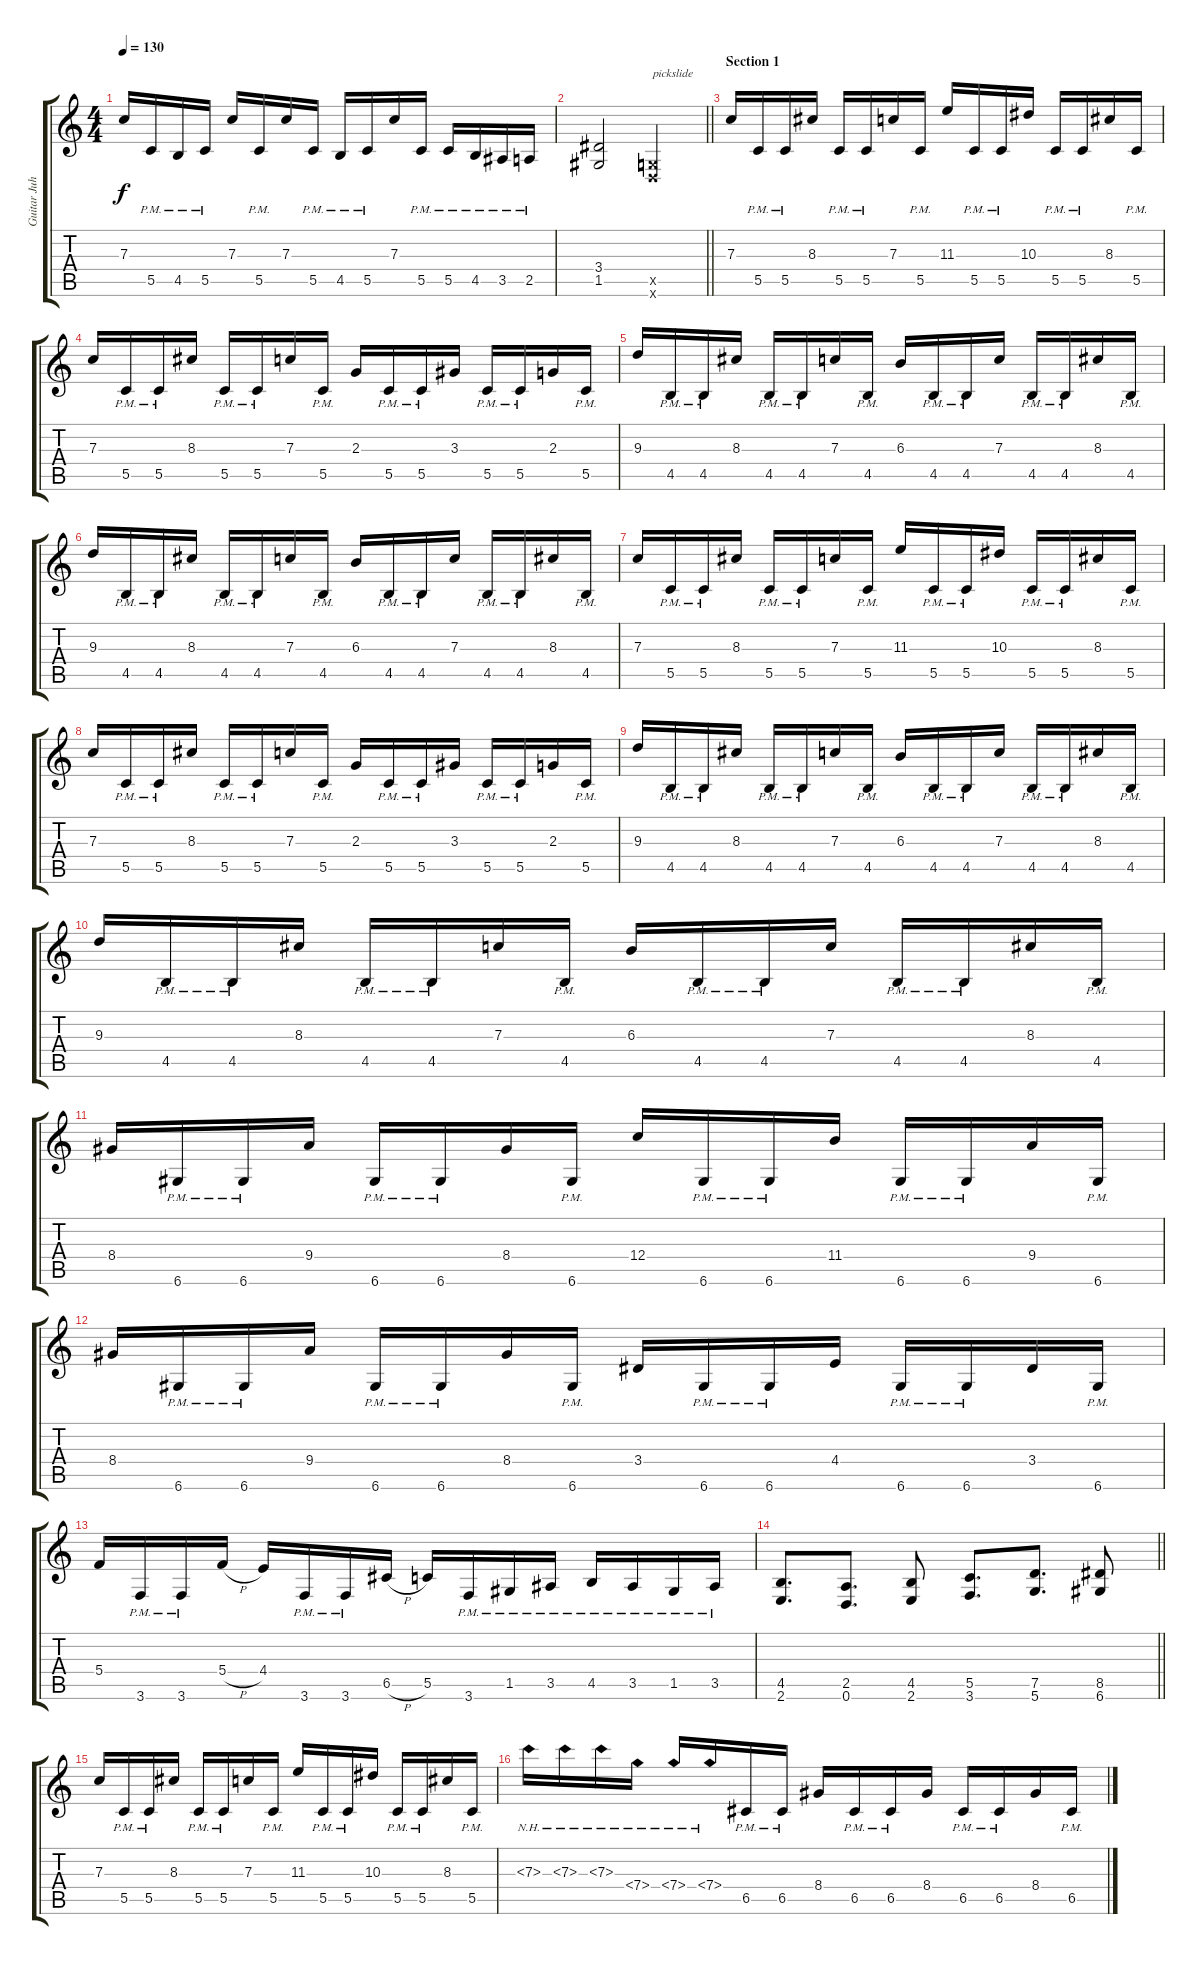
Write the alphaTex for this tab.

\track ("Guitar Juha" "Guitar Juh") {instrument distortionguitar}
\staff {score tabs}
\tuning (D4 A3 F3 C3 G2 D2) {hide}
\ts (4 4)
\tempo 130
\clef g2
\ks c
7.3.16{dy f} 5.5{pm}.16 4.5{pm}.16 5.5{pm}.16 7.3.16 5.5{pm}.16 7.3.16 5.5{pm}.16 4.5{pm}.16 5.5{pm}.16 7.3.16 5.5{pm}.16 5.5{pm}.16 4.5{pm}.16 3.5{pm}.16 2.5{pm}.16 |
\barLineRight lightlight
(3.4 1.5).2 (0.5{x} 0.6{x}).2{txt "pickslide"} |
\section ("" "Section 1")
7.3.16 5.5{pm}.16 5.5{pm}.16 8.3.16 5.5{pm}.16 5.5{pm}.16 7.3.16 5.5{pm}.16 11.3.16 5.5{pm}.16 5.5{pm}.16 10.3.16 5.5{pm}.16 5.5{pm}.16 8.3.16 5.5{pm}.16 |
7.3.16 5.5{pm}.16 5.5{pm}.16 8.3.16 5.5{pm}.16 5.5{pm}.16 7.3.16 5.5{pm}.16 2.3.16 5.5{pm}.16 5.5{pm}.16 3.3.16 5.5{pm}.16 5.5{pm}.16 2.3.16 5.5{pm}.16 |
9.3.16 4.5{pm}.16 4.5{pm}.16 8.3.16 4.5{pm}.16 4.5{pm}.16 7.3.16 4.5{pm}.16 6.3.16 4.5{pm}.16 4.5{pm}.16 7.3.16 4.5{pm}.16 4.5{pm}.16 8.3.16 4.5{pm}.16 |
9.3.16 4.5{pm}.16 4.5{pm}.16 8.3.16 4.5{pm}.16 4.5{pm}.16 7.3.16 4.5{pm}.16 6.3.16 4.5{pm}.16 4.5{pm}.16 7.3.16 4.5{pm}.16 4.5{pm}.16 8.3.16 4.5{pm}.16 |
7.3.16 5.5{pm}.16 5.5{pm}.16 8.3.16 5.5{pm}.16 5.5{pm}.16 7.3.16 5.5{pm}.16 11.3.16 5.5{pm}.16 5.5{pm}.16 10.3.16 5.5{pm}.16 5.5{pm}.16 8.3.16 5.5{pm}.16 |
7.3.16 5.5{pm}.16 5.5{pm}.16 8.3.16 5.5{pm}.16 5.5{pm}.16 7.3.16 5.5{pm}.16 2.3.16 5.5{pm}.16 5.5{pm}.16 3.3.16 5.5{pm}.16 5.5{pm}.16 2.3.16 5.5{pm}.16 |
9.3.16 4.5{pm}.16 4.5{pm}.16 8.3.16 4.5{pm}.16 4.5{pm}.16 7.3.16 4.5{pm}.16 6.3.16 4.5{pm}.16 4.5{pm}.16 7.3.16 4.5{pm}.16 4.5{pm}.16 8.3.16 4.5{pm}.16 |
9.3.16 4.5{pm}.16 4.5{pm}.16 8.3.16 4.5{pm}.16 4.5{pm}.16 7.3.16 4.5{pm}.16 6.3.16 4.5{pm}.16 4.5{pm}.16 7.3.16 4.5{pm}.16 4.5{pm}.16 8.3.16 4.5{pm}.16 |
8.4.16 6.6{pm}.16 6.6{pm}.16 9.4.16 6.6{pm}.16 6.6{pm}.16 8.4.16 6.6{pm}.16 12.4.16 6.6{pm}.16 6.6{pm}.16 11.4.16 6.6{pm}.16 6.6{pm}.16 9.4.16 6.6{pm}.16 |
8.4.16 6.6{pm}.16 6.6{pm}.16 9.4.16 6.6{pm}.16 6.6{pm}.16 8.4.16 6.6{pm}.16 3.4.16 6.6{pm}.16 6.6{pm}.16 4.4.16 6.6{pm}.16 6.6{pm}.16 3.4.16 6.6{pm}.16 |
5.4.16 3.6{pm}.16 3.6{pm}.16 5.4{h}.16 4.4.16 3.6{pm}.16 3.6{pm}.16 6.5{h}.16 5.5.16 3.6{pm}.16 1.5{pm}.16 3.5{pm}.16 4.5{pm}.16 3.5{pm}.16 1.5{pm}.16 3.5{pm}.16 |
\barLineRight lightlight
(4.5 2.6).8{d} (2.5 0.6).8{d} (4.5 2.6).8 (5.5 3.6).8{d} (7.5 5.6).8{d} (8.5 6.6).8 |
7.3.16 5.5{pm}.16 5.5{pm}.16 8.3.16 5.5{pm}.16 5.5{pm}.16 7.3.16 5.5{pm}.16 11.3.16 5.5{pm}.16 5.5{pm}.16 10.3.16 5.5{pm}.16 5.5{pm}.16 8.3.16 5.5{pm}.16 |
7.3{nh}.16 7.3{nh}.16 7.3{nh}.16 7.4{nh}.16 7.4{nh}.16 7.4{nh}.16 6.5{pm}.16 6.5{pm}.16 8.4.16 6.5{pm}.16 6.5{pm}.16 8.4.16 6.5{pm}.16 6.5{pm}.16 8.4.16 6.5{pm}.16
